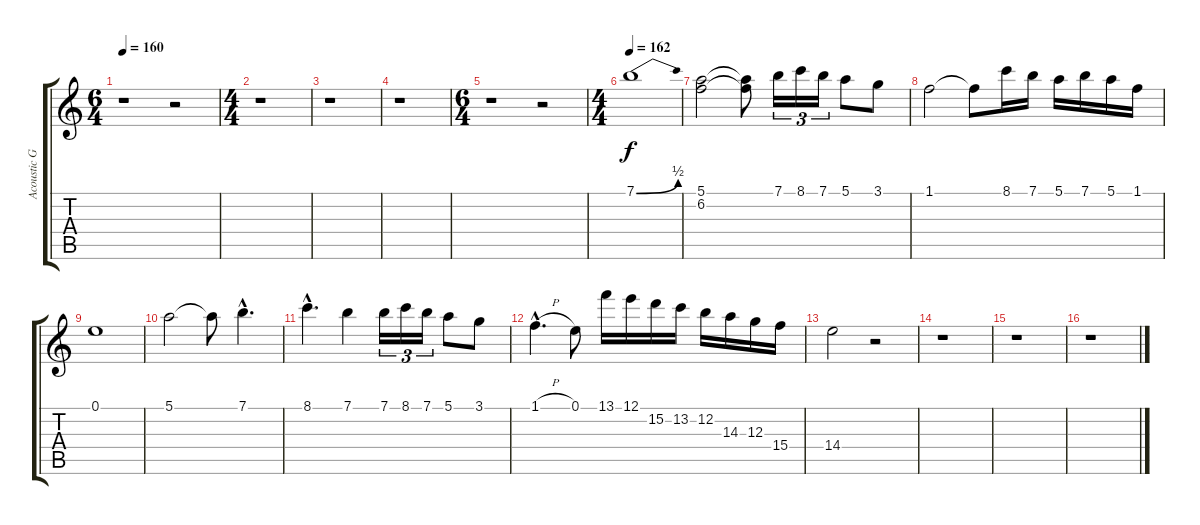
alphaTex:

\track ("Acoustic Guitar I" "Acoustic G") {instrument acousticguitarsteel}
\staff {score tabs}
\tuning (E4 B3 G3 D3 A2 E2) {hide}
\ts (6 4)
\tempo 160
\clef g2
\ks c
r.1{dy f} r.2 |
\ts (4 4)
r.1 |
r.1 |
r.1 |
\ts (6 4)
r.1 r.2 |
\ts (4 4)
\tempo 162
7.1{be (bend 0 0 60 2)}.1{volume 15 instrument distortionguitar} |
(5.1 6.2).2 (5.1{t} 6.2{t}).8 7.1.16{tu (3 2)} 8.1.16{tu (3 2)} 7.1.16{tu (3 2)} 5.1.8 3.1.8 |
1.1.2 1.1{t}.8 8.1.16 7.1.16 5.1.16 7.1.16 5.1.16 1.1.16 |
0.1.1 |
5.1.2 5.1{t}.8 7.1{hac}.4{d} |
8.1{hac}.4{d} 7.1.4 7.1.16{tu (3 2)} 8.1.16{tu (3 2)} 7.1.16{tu (3 2)} 5.1.8 3.1.8 |
1.1{h hac}.4{d} 0.1.8 13.1.16 12.1.16 15.2.16 13.2.16 12.2.16 14.3.16 12.3.16 15.4.16 |
14.4.2 r.2 |
r.1 |
r.1 |
r.1
